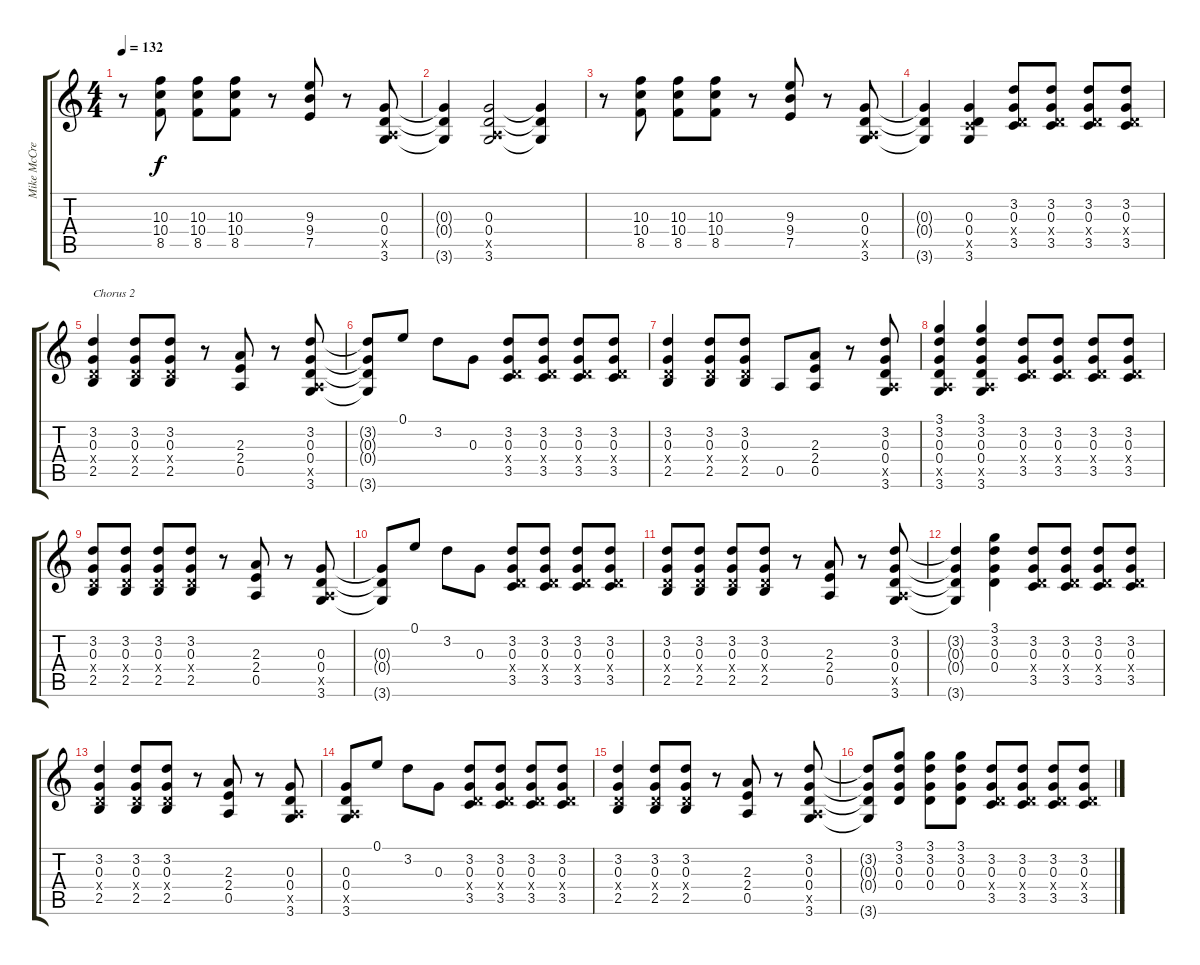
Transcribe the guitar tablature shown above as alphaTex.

\track ("Mike McCready" "Mike McCre") {instrument distortionguitar}
\staff {score tabs}
\tuning (E4 B3 G3 D3 A2 E2) {hide}
\ts (4 4)
\tempo 132
\clef g2
\ks c
r.8{dy f} (10.3 10.4 8.5).8 (10.3 10.4 8.5).8 (10.3 10.4 8.5).8 r.8 (9.3 9.4 7.5).8 r.8 (0.3 0.4 0.5{x} 3.6).8 |
(0.3{t} 0.4{t} 3.6{t}).4 (0.3 0.4 0.5{x} 3.6).2 (0.3{t} 0.4{t} 3.6{t}).4 |
r.8 (10.3 10.4 8.5).8 (10.3 10.4 8.5).8 (10.3 10.4 8.5).8 r.8 (9.3 9.4 7.5).8 r.8 (0.3 0.4 0.5{x} 3.6).8 |
(0.3{t} 0.4{t} 3.6{t}).4 (0.3 0.4 3.5{x} 3.6).4 (3.2 0.3 0.4{x} 3.5).8 (3.2 0.3 0.4{x} 3.5).8 (3.2 0.3 0.4{x} 3.5).8 (3.2 0.3 0.4{x} 3.5).8 |
(3.2 0.3 0.4{x} 2.5).4{txt "Chorus 2"} (3.2 0.3 0.4{x} 2.5).8 (3.2 0.3 0.4{x} 2.5).8 r.8 (2.3 2.4 0.5).8 r.8 (3.2 0.3 0.4 0.5{x} 3.6).8 |
(3.2{t} 0.3{t} 0.4{t} 3.6{t}).8 0.1.8 3.2.8 0.3.8 (3.2 0.3 0.4{x} 3.5).8 (3.2 0.3 0.4{x} 3.5).8 (3.2 0.3 0.4{x} 3.5).8 (3.2 0.3 0.4{x} 3.5).8 |
(3.2 0.3 0.4{x} 2.5).4 (3.2 0.3 0.4{x} 2.5).8 (3.2 0.3 0.4{x} 2.5).8 0.5.8 (2.3 2.4 0.5).8 r.8 (3.2 0.3 0.4 0.5{x} 3.6).8 |
(3.1 3.2 0.3 0.4 0.5{x} 3.6).4 (3.1 3.2 0.3 0.4 0.5{x} 3.6).4 (3.2 0.3 0.4{x} 3.5).8 (3.2 0.3 0.4{x} 3.5).8 (3.2 0.3 0.4{x} 3.5).8 (3.2 0.3 0.4{x} 3.5).8 |
(3.2 0.3 0.4{x} 2.5).8 (3.2 0.3 0.4{x} 2.5).8 (3.2 0.3 0.4{x} 2.5).8 (3.2 0.3 0.4{x} 2.5).8 r.8 (2.3 2.4 0.5).8 r.8 (0.3 0.4 0.5{x} 3.6).8 |
(0.3{t} 0.4{t} 3.6{t}).8 0.1.8 3.2.8 0.3.8 (3.2 0.3 0.4{x} 3.5).8 (3.2 0.3 0.4{x} 3.5).8 (3.2 0.3 0.4{x} 3.5).8 (3.2 0.3 0.4{x} 3.5).8 |
(3.2 0.3 0.4{x} 2.5).8 (3.2 0.3 0.4{x} 2.5).8 (3.2 0.3 0.4{x} 2.5).8 (3.2 0.3 0.4{x} 2.5).8 r.8 (2.3 2.4 0.5).8 r.8 (3.2 0.3 0.4 0.5{x} 3.6).8 |
(3.2{t} 0.3{t} 0.4{t} 3.6{t}).4 (3.1 3.2 0.3 0.4).4 (3.2 0.3 0.4{x} 3.5).8 (3.2 0.3 0.4{x} 3.5).8 (3.2 0.3 0.4{x} 3.5).8 (3.2 0.3 0.4{x} 3.5).8 |
(3.2 0.3 0.4{x} 2.5).4 (3.2 0.3 0.4{x} 2.5).8 (3.2 0.3 0.4{x} 2.5).8 r.8 (2.3 2.4 0.5).8 r.8 (0.3 0.4 0.5{x} 3.6).8 |
(0.3 0.4 0.5{x} 3.6).8 0.1.8 3.2.8 0.3.8 (3.2 0.3 0.4{x} 3.5).8 (3.2 0.3 0.4{x} 3.5).8 (3.2 0.3 0.4{x} 3.5).8 (3.2 0.3 0.4{x} 3.5).8 |
(3.2 0.3 0.4{x} 2.5).4 (3.2 0.3 0.4{x} 2.5).8 (3.2 0.3 0.4{x} 2.5).8 r.8 (2.3 2.4 0.5).8 r.8 (3.2 0.3 0.4 0.5{x} 3.6).8 |
(3.2{t} 0.3{t} 0.4{t} 3.6{t}).8 (3.1 3.2 0.3 0.4).8 (3.1 3.2 0.3 0.4).8 (3.1 3.2 0.3 0.4).8 (3.2 0.3 0.4{x} 3.5).8 (3.2 0.3 0.4{x} 3.5).8 (3.2 0.3 0.4{x} 3.5).8 (3.2 0.3 0.4{x} 3.5).8
